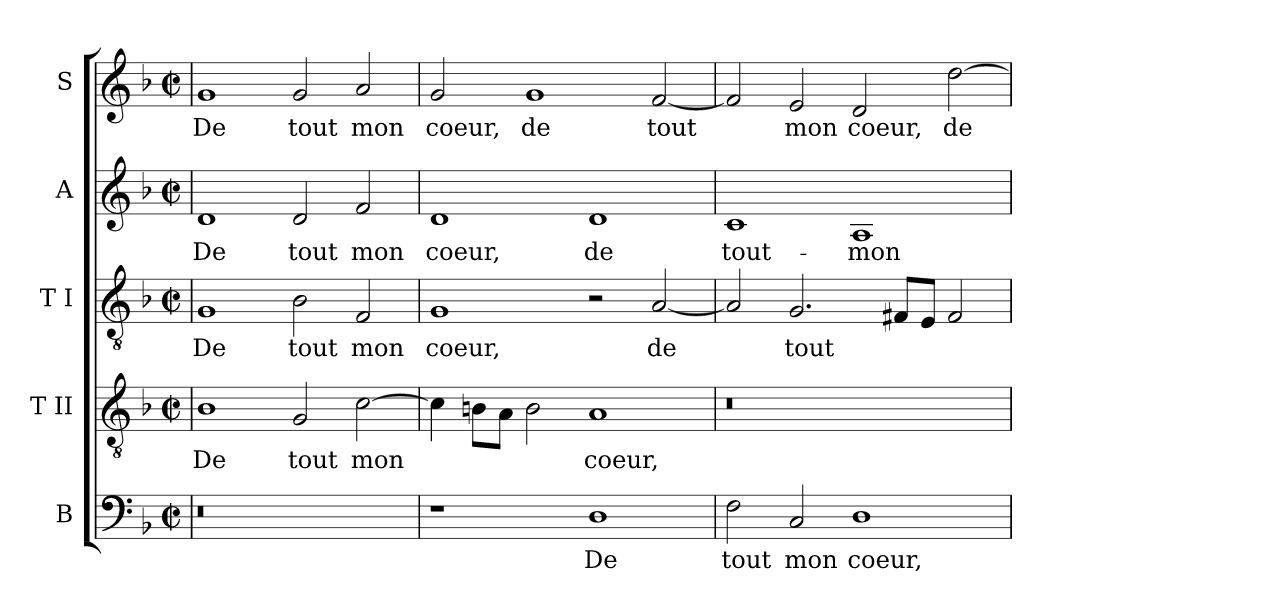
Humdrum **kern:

**kern	**text	**kern	**text	**kern	**text	**kern	**text	**kern	**text
*part5	*part5	*part4	*part4	*part3	*part3	*part2	*part2	*part1	*part1
*staff5	*staff5	*staff4	*staff4	*staff3	*staff3	*staff2	*staff2	*staff1	*staff1
*I"B	*	*I"T II	*	*I"T I	*	*I"A	*	*I"S	*
!!LO:PB:g=z
*stria5	*	*stria5	*	*stria5	*	*stria5	*	*stria5	*
*clefF4	*	*clefGv2	*	*clefGv2	*	*clefG2	*	*clefG2	*
*k[b-]	*	*k[b-]	*	*k[b-]	*	*k[b-]	*	*k[b-]	*
*F:	*	*F:	*	*F:	*	*F:	*	*F:	*
*M2/2	*	*M2/2	*	*M2/2	*	*M2/2	*	*M2/2	*
*met(c|)	*	*met(c|)	*	*met(c|)	*	*met(c|)	*	*met(c|)	*
=1	=1!	=1	=1!	=1	=1!	=1	=1!	=1!	=1!
!	!	!	!LO:LY:b:cj	!	!LO:LY:b:cj	!	!LO:LY:b:cj	!	!LO:LY:b:cj
0r	.	1B-	De	1G	De	1d	De	1g	De
!	!	!	!LO:LY:b:cj	!	!LO:LY:b:cj	!	!LO:LY:b:cj	!	!LO:LY:b:cj
.	.	2G/	tout	2B-\	tout	2d/	tout	2g/	tout
!	!	!	!LO:LY:b	!	!LO:LY:b:cj	!	!LO:LY:b:cj	!	!LO:LY:b:cj
.	.	[>2c\	mon	2F/	mon	2f/	mon	2a/	mon
=2	=2	=2	=2	=2	=2	=2	=2	=2	=2
!	!	!	!	!	!LO:LY:b:cj	!	!LO:LY:b:cj	!	!LO:LY:b:cj
1r	.	4c\]	.	1G	coeur,	1d	coeur,	2g/	coeur,
.	.	8B\L	.	.	.	.	.	.	.
.	.	8A\J	.	.	.	.	.	.	.
!	!	!	!	!	!	!	!	!	!LO:LY:b:cj
.	.	2B\	.	.	.	.	.	1g	de
!	!LO:LY:b:cj	!	!LO:LY:b:cj	!	!	!	!LO:LY:b:cj	!	!
1D	De	1A	coeur,	2r	.	1d	de	.	.
!	!	!	!	!	!LO:LY:b:cj	!	!	!	!LO:LY:b
.	.	.	.	[<2A/	de	.	.	[<2f/	tout
=3	=3	=3	=3	=3	=3	=3	=3	=3	=3
!	!LO:LY:b:cj	!	!	!	!	!	!LO:LY:b:cj	!	!
2F\	tout	0r	.	2A/]	.	1c	tout-	2f/]	.
!	!LO:LY:b:cj	!	!	!	!LO:LY:b	!	!	!	!LO:LY:b:cj
2C/	mon	.	.	2.G/	tout	.	.	2e/	mon
!	!LO:LY:b:cj	!	!	!	!	!	!LO:LY:b:cj	!	!LO:LY:b:cj
1D	coeur,	.	.	.	.	1A	-mon	2d/	coeur,
.	.	.	.	8F#/L	.	.	.	.	.
.	.	.	.	8E/J	.	.	.	.	.
!	!	!	!	!	!	!	!	!	!LO:LY:b:cj
.	.	.	.	2F#/	.	.	.	[>2dd\	de
=	=	=	=	=	=	=	=	=	=
*-	*-	*-	*-	*-	*-	*-	*-	*-	*-
